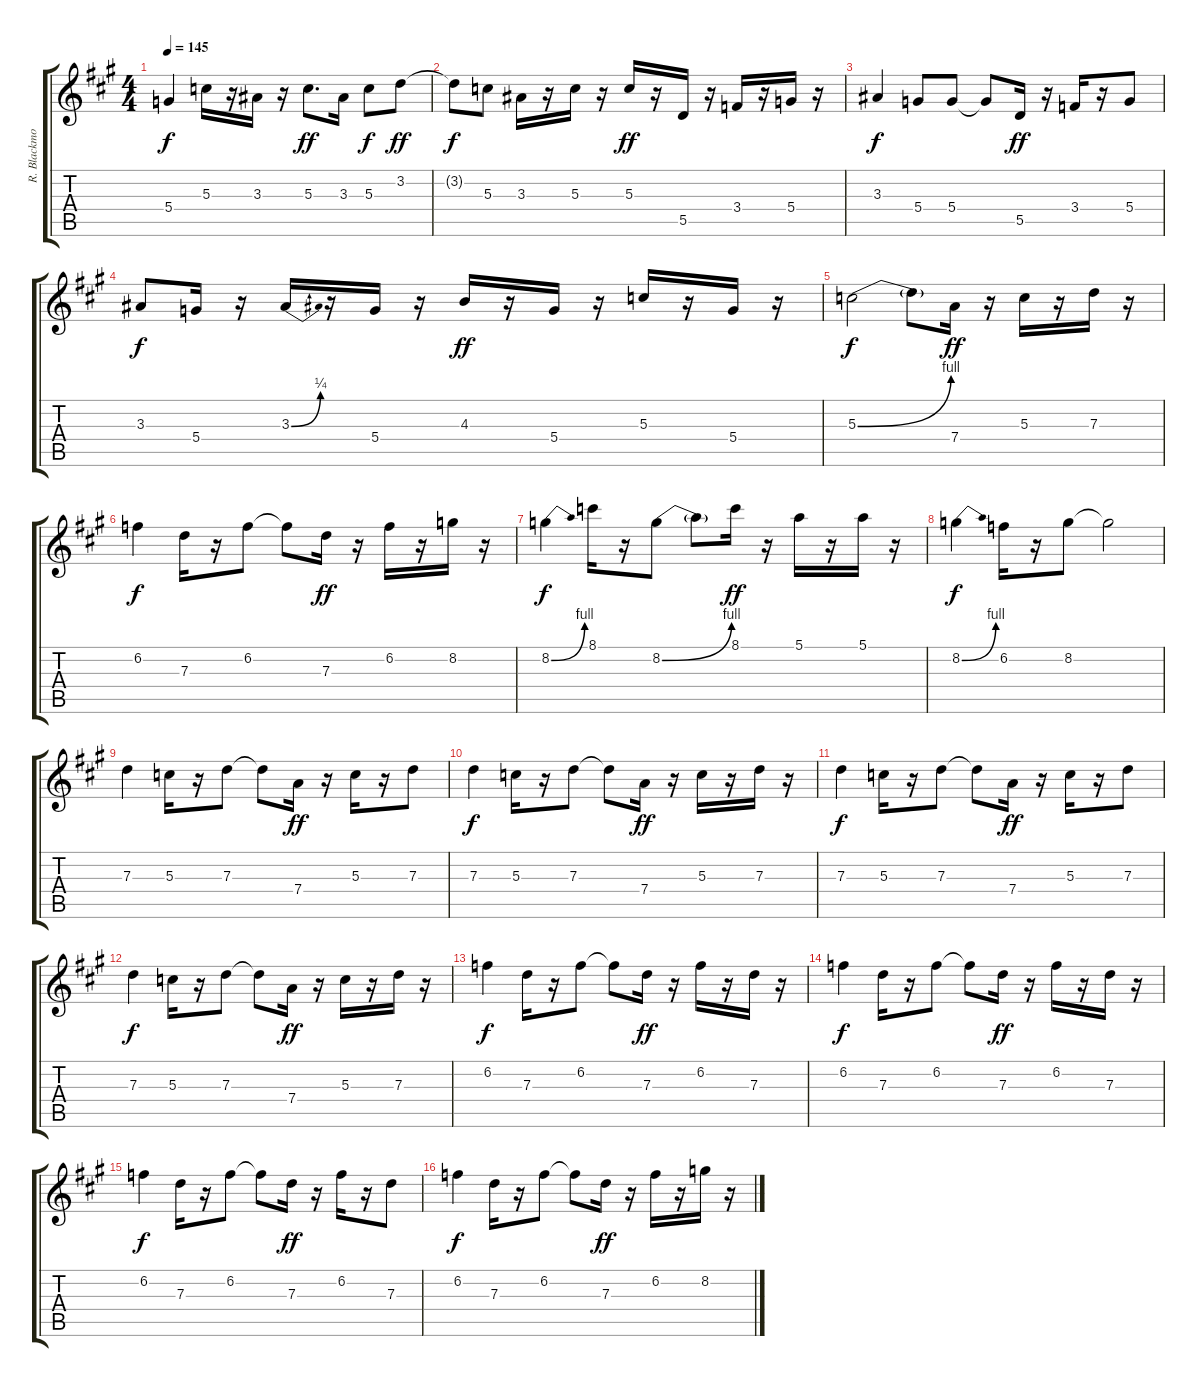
\track ("R. Blackmore solo rechts" "R. Blackmo") {instrument overdrivenguitar}
\staff {score tabs}
\tuning (E4 B3 G3 D3 A2 E2) {hide}
\ts (4 4)
\tempo 145
\clef g2
\ks a
5.4{t}.4{dy f} 5.3.16 r.16 3.3.16 r.16 5.3.8{d dy ff} 3.3.16 5.3.8{dy f} 3.2.8{dy ff} |
3.2{t}.8{dy f} 5.3.8 3.3.16 r.16 5.3.16 r.16 5.3.16{dy ff} r.16 5.5.16 r.16 3.4.16 r.16 5.4.16 r.16 |
3.3.4{dy f} 5.4.8 5.4.8 5.4{t}.8 5.5.16{dy ff} r.16 3.4.16 r.16 5.4.8 |
3.3.8{dy f} 5.4.16 r.16 3.3{be (bend 0 0 60 1)}.16 r.16 5.4.16 r.16 4.3.16{dy ff} r.16 5.4.16 r.16 5.3.16 r.16 5.4.16 r.16 |
5.3{be (bend 0 0 60 4)}.2{dy f} 5.3{t}.8 7.4.16{dy ff} r.16 5.3.16 r.16 7.3.16 r.16 |
6.2.4{dy f} 7.3.16 r.16 6.2.8 6.2{t}.8 7.3.16{dy ff} r.16 6.2.16 r.16 8.2.16 r.16 |
8.2{be (bend 0 0 60 4)}.4{dy f} 8.1.16 r.16 8.2{be (bend 0 0 60 4)}.8 8.2{t}.8 8.1.16{dy ff} r.16 5.1.16 r.16 5.1.16 r.16 |
8.2{be (bend 0 0 60 4)}.4{dy f} 6.2.16 r.16 8.2.8 8.2{t}.2 |
7.3.4 5.3.16 r.16 7.3.8 7.3{t}.8 7.4.16{dy ff} r.16 5.3.16 r.16 7.3.8 |
7.3.4{dy f} 5.3.16 r.16 7.3.8 7.3{t}.8 7.4.16{dy ff} r.16 5.3.16 r.16 7.3.16 r.16 |
7.3.4{dy f} 5.3.16 r.16 7.3.8 7.3{t}.8 7.4.16{dy ff} r.16 5.3.16 r.16 7.3.8 |
7.3.4{dy f} 5.3.16 r.16 7.3.8 7.3{t}.8 7.4.16{dy ff} r.16 5.3.16 r.16 7.3.16 r.16 |
6.2.4{dy f} 7.3.16 r.16 6.2.8 6.2{t}.8 7.3.16{dy ff} r.16 6.2.16 r.16 7.3.16 r.16 |
6.2.4{dy f} 7.3.16 r.16 6.2.8 6.2{t}.8 7.3.16{dy ff} r.16 6.2.16 r.16 7.3.16 r.16 |
6.2.4{dy f} 7.3.16 r.16 6.2.8 6.2{t}.8 7.3.16{dy ff} r.16 6.2.16 r.16 7.3.8 |
6.2.4{dy f} 7.3.16 r.16 6.2.8 6.2{t}.8 7.3.16{dy ff} r.16 6.2.16 r.16 8.2.16 r.16
